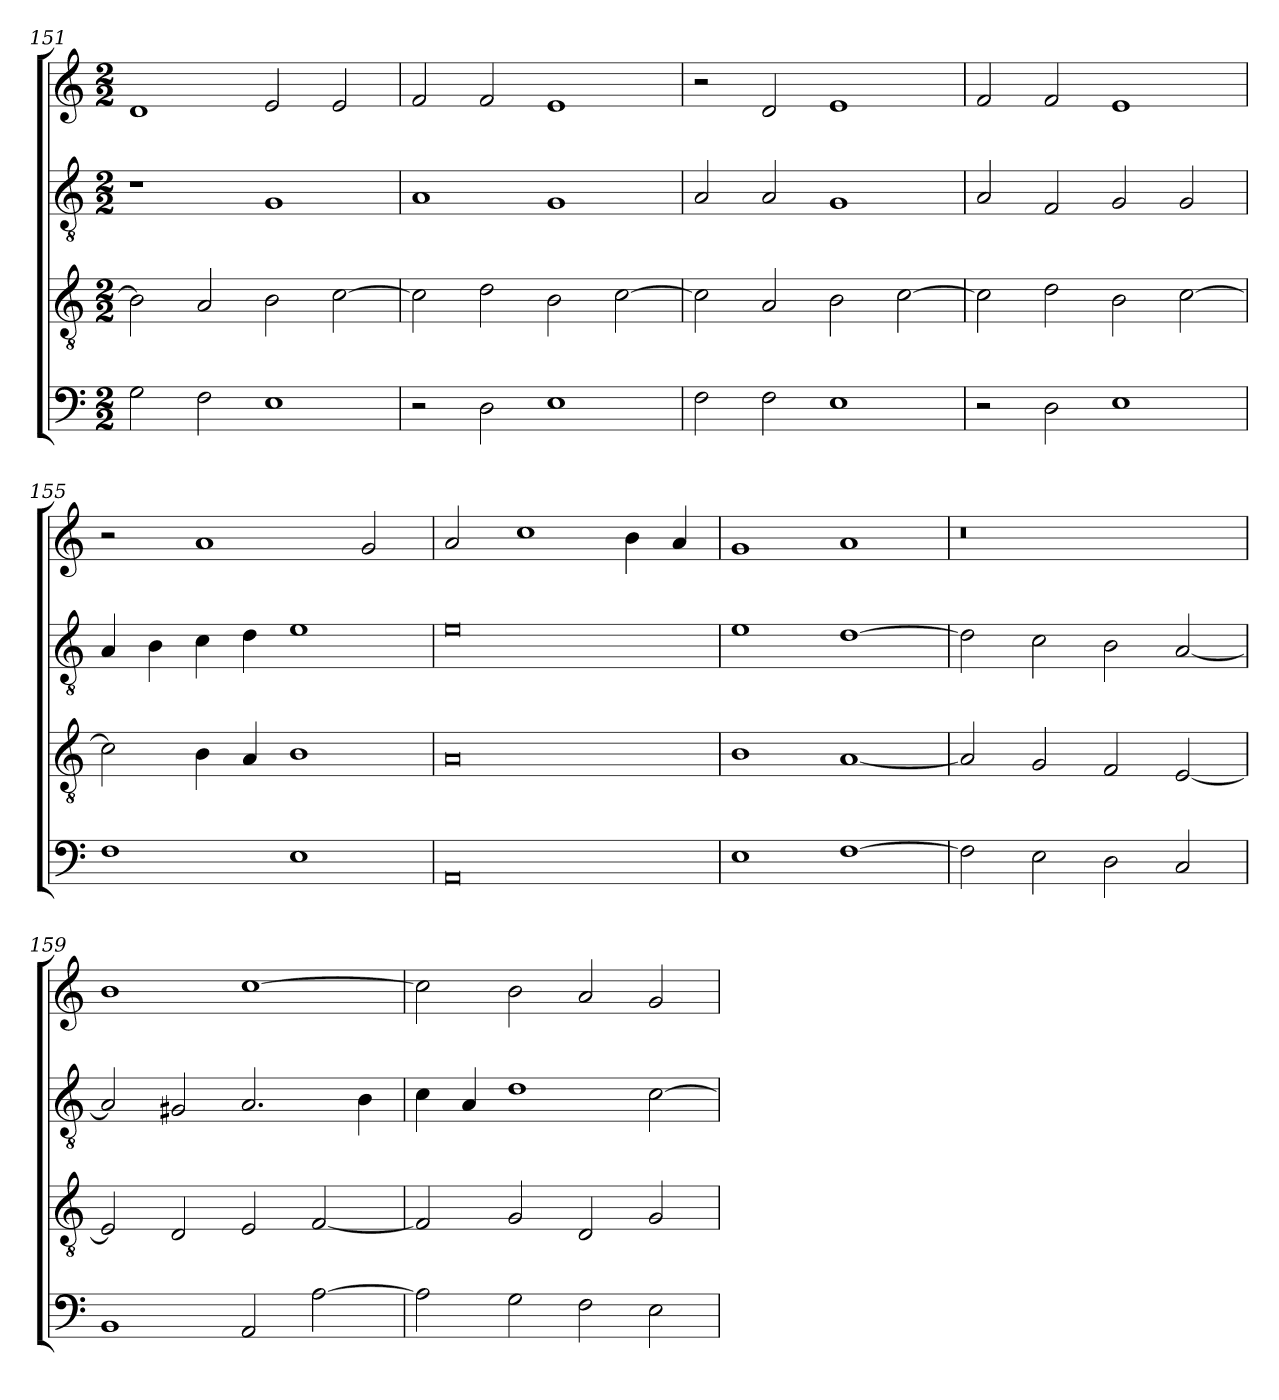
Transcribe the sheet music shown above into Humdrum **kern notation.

**kern	**kern	**kern	**kern
*part4	*part3	*part2	*part1
*staff4	*staff3	*staff2	*staff1
*clefF4	*clefGv2	*clefGv2	*clefG2
*k[]	*k[]	*k[]	*k[]
*M2/2	*M2/2	*M2/2	*M2/2
=151	=151	=151	=151
2G\	2B\]	1r	1d
2F\	2A/	.	.
1E	2B\	1G	2e/
.	[2c\	.	2e/
=152	=152	=152	=152
2r	2c\]	1A	2f/
2D\	2d\	.	2f/
1E	2B\	1G	1e
.	[2c\	.	.
=153	=153	=153	=153
2F\	2c\]	2A/	2r
2F\	2A/	2A/	2d/
1E	2B\	1G	1e
.	[2c\	.	.
=154	=154	=154	=154
2r	2c\]	2A/	2f/
2D\	2d\	2F/	2f/
1E	2B\	2G/	1e
.	[2c\	2G/	.
=155	=155	=155	=155
1F	2c\]	4A/	2r
.	.	4B\	.
.	4B\	4c\	1a
.	4A/	4d\	.
1E	1B	1e	.
.	.	.	2g/
=156	=156	=156	=156
0AA	0A	0e	2a/
.	.	.	1cc
.	.	.	4b\
.	.	.	4a/
=157	=157	=157	=157
1E	1B	1e	1g
[1F	[1A	[1d	1a
=158	=158	=158	=158
2F\]	2A/]	2d\]	0r
2E\	2G/	2c\	.
2D\	2F/	2B\	.
2C/	[2E/	[2A/	.
=159	=159	=159	=159
1BB	2E/]	2A/]	1b
.	2D/	2G#X/	.
2AA/	2E/	2.A/	[1cc
[2A\	[2F/	.	.
.	.	4B\	.
=160	=160	=160	=160
2A\]	2F/]	4c\	2cc\]
.	.	4A/	.
2G\	2G/	1d	2b\
2F\	2D/	.	2a/
2E\	2G/	[2c\	2g/
=	=	=	=
*-	*-	*-	*-
